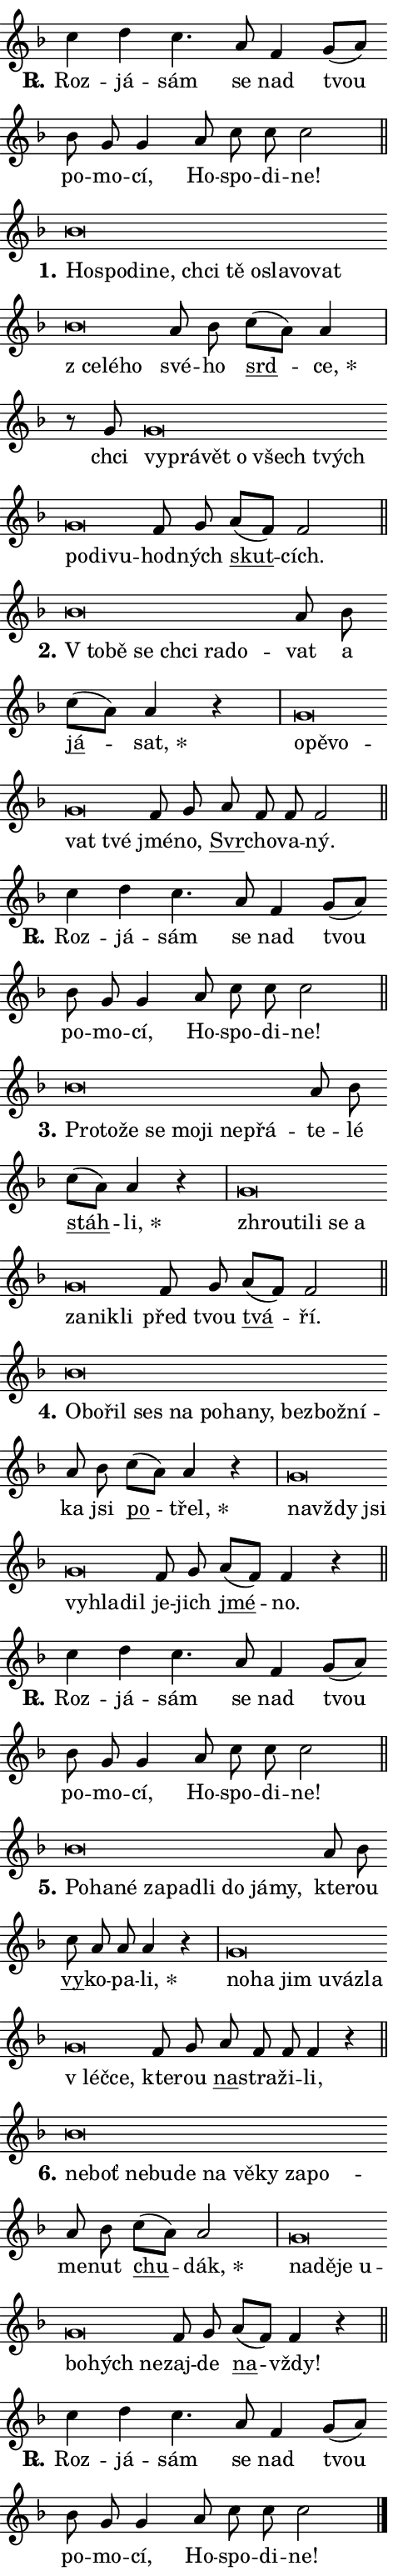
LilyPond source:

\version "2.24.0"
\header { tagline = "" }
\paper {
  indent = 0\cm
  top-margin = 0\cm
  right-margin = 0.13\cm % to fit lyric hyphens
  bottom-margin = 0\cm
  left-margin = 0\cm
  paper-width = 8\cm
  page-breaking = #ly:one-page-breaking
  system-system-spacing.basic-distance = #11
  score-system-spacing.basic-distance = #11
  ragged-last = ##f
}


%% Author: Thomas Morley
%% https://lists.gnu.org/archive/html/lilypond-user/2020-05/msg00002.html
#(define (line-position grob)
"Returns position of @var[grob} in current system:
   @code{'start}, if at first time-step
   @code{'end}, if at last time-step
   @code{'middle} otherwise
"
  (let* ((col (ly:item-get-column grob))
         (ln (ly:grob-object col 'left-neighbor))
         (rn (ly:grob-object col 'right-neighbor))
         (col-to-check-left (if (ly:grob? ln) ln col))
         (col-to-check-right (if (ly:grob? rn) rn col))
         (break-dir-left
           (and
             (ly:grob-property col-to-check-left 'non-musical #f)
             (ly:item-break-dir col-to-check-left)))
         (break-dir-right
           (and
             (ly:grob-property col-to-check-right 'non-musical #f)
             (ly:item-break-dir col-to-check-right))))
        (cond ((eqv? 1 break-dir-left) 'start)
              ((eqv? -1 break-dir-right) 'end)
              (else 'middle))))

#(define (tranparent-at-line-position vctor)
  (lambda (grob)
  "Relying on @code{line-position} select the relevant enry from @var{vctor}.
Used to determine transparency,"
    (case (line-position grob)
      ((end) (not (vector-ref vctor 0)))
      ((middle) (not (vector-ref vctor 1)))
      ((start) (not (vector-ref vctor 2))))))

noteHeadBreakVisibility =
#(define-music-function (break-visibility)(vector?)
"Makes @code{NoteHead}s transparent relying on @var{break-visibility}"
#{
  \override NoteHead.transparent =
    #(tranparent-at-line-position break-visibility)
#})

#(define delete-ledgers-for-transparent-note-heads
  (lambda (grob)
    "Reads whether a @code{NoteHead} is transparent.
If so this @code{NoteHead} is removed from @code{'note-heads} from
@var{grob}, which is supposed to be @code{LedgerLineSpanner}.
As a result ledgers are not printed for this @code{NoteHead}"
    (let* ((nhds-array (ly:grob-object grob 'note-heads))
           (nhds-list
             (if (ly:grob-array? nhds-array)
                 (ly:grob-array->list nhds-array)
                 '()))
           ;; Relies on the transparent-property being done before
           ;; Staff.LedgerLineSpanner.after-line-breaking is executed.
           ;; This is fragile ...
           (to-keep
             (remove
               (lambda (nhd)
                 (ly:grob-property nhd 'transparent #f))
               nhds-list)))
      ;; TODO find a better method to iterate over grob-arrays, similiar
      ;; to filter/remove etc for lists
      ;; For now rebuilt from scratch
      (set! (ly:grob-object grob 'note-heads)  '())
      (for-each
        (lambda (nhd)
          (ly:pointer-group-interface::add-grob grob 'note-heads nhd))
        to-keep))))

squashNotes = {
  \override NoteHead.X-extent = #'(-0.2 . 0.2)
  \override NoteHead.Y-extent = #'(-0.75 . 0)
  \override NoteHead.stencil =
    #(lambda (grob)
       (let ((pos (ly:grob-property grob 'staff-position)))
         (begin
           (if (< pos -7) (display "ERROR: Lower brevis then expected\n") (display ""))
           (if (<= pos -6) ly:text-interface::print ly:note-head::print))))
}
unSquashNotes = {
  \revert NoteHead.X-extent
  \revert NoteHead.Y-extent
  \revert NoteHead.stencil
}

hideNotes = \noteHeadBreakVisibility #begin-of-line-visible
unHideNotes = \noteHeadBreakVisibility #all-visible

% work-around for resetting accidentals
% https://lilypond.org/doc/v2.23/Documentation/notation/displaying-rhythms#unmetered-music
cadenzaMeasure = {
  \cadenzaOff
  \partial 1024 s1024
  \cadenzaOn
}

#(define-markup-command (accent layout props text) (markup?)
  "Underline accented syllable"
  (interpret-markup layout props
    #{\markup \override #'(offset . 4.3) \underline { #text }#}))

responsum = \markup \concat {
  "R" \hspace #-1.05 \path #0.1 #'((moveto 0 0.07) (lineto 0.9 0.8)) \hspace #0.05 "."
}

spaceSize = #0.6828661417322834 % exact space size for TeX Gyre Schola

\layout {
  \context {
    \Staff
    \remove "Time_signature_engraver"
    \override LedgerLineSpanner.after-line-breaking = #delete-ledgers-for-transparent-note-heads
  }
  \context {
    \Lyrics {
      \override LyricSpace.minimum-distance = \spaceSize
      \override LyricText.font-name = #"TeX Gyre Schola"
      \override LyricText.font-size = 1
      \override StanzaNumber.font-name = #"TeX Gyre Schola Bold"
      \override StanzaNumber.font-size = 1
    }
  }
  \context {
    \Score 
    \override NoteHead.text =
      #(lambda (grob) 
        (let ((pos (ly:grob-property grob 'staff-position)))
          #{\markup {
            \combine
              \halign #-0.55 \raise #(if (= pos -6) 0 0.5) \override #'(thickness . 2) \draw-line #'(3.2 . 0)
              \musicglyph "noteheads.sM1"
          }#}))
  }
}

% magnetic-lyrics.ily
%
%   written by
%     Jean Abou Samra <jean@abou-samra.fr>
%     Werner Lemberg <wl@gnu.org>
%
%   adapted by
%     Jiri Hon <jiri.hon@gmail.com>
%
% Version 2022-Apr-15

% https://www.mail-archive.com/lilypond-user@gnu.org/msg149350.html

#(define (Left_hyphen_pointer_engraver context)
   "Collect syllable-hyphen-syllable occurrences in lyrics and store
them in properties.  This engraver only looks to the left.  For
example, if the lyrics input is @code{foo -- bar}, it does the
following.

@itemize @bullet
@item
Set the @code{text} property of the @code{LyricHyphen} grob between
@q{foo} and @q{bar} to @code{foo}.

@item
Set the @code{left-hyphen} property of the @code{LyricText} grob with
text @q{foo} to the @code{LyricHyphen} grob between @q{foo} and
@q{bar}.
@end itemize

Use this auxiliary engraver in combination with the
@code{lyric-@/text::@/apply-@/magnetic-@/offset!} hook."
   (let ((hyphen #f)
         (text #f))
     (make-engraver
      (acknowledgers
       ((lyric-syllable-interface engraver grob source-engraver)
        (set! text grob)))
      (end-acknowledgers
       ((lyric-hyphen-interface engraver grob source-engraver)
        ;(when (not (grob::has-interface grob 'lyric-space-interface))
          (set! hyphen grob)));)
      ((stop-translation-timestep engraver)
       (when (and text hyphen)
         (ly:grob-set-object! text 'left-hyphen hyphen))
       (set! text #f)
       (set! hyphen #f)))))

#(define (lyric-text::apply-magnetic-offset! grob)
   "If the space between two syllables is less than the value in
property @code{LyricText@/.details@/.squash-threshold}, move the right
syllable to the left so that it gets concatenated with the left
syllable.

Use this function as a hook for
@code{LyricText@/.after-@/line-@/breaking} if the
@code{Left_@/hyphen_@/pointer_@/engraver} is active."
   (let ((hyphen (ly:grob-object grob 'left-hyphen #f)))
     (when hyphen
       (let ((left-text (ly:spanner-bound hyphen LEFT)))
         (when (grob::has-interface left-text 'lyric-syllable-interface)
           (let* ((common (ly:grob-common-refpoint grob left-text X))
                  (this-x-ext (ly:grob-extent grob common X))
                  (left-x-ext
                   (begin
                     ;; Trigger magnetism for left-text.
                     (ly:grob-property left-text 'after-line-breaking)
                     (ly:grob-extent left-text common X)))
                  ;; `delta` is the gap width between two syllables.
                  (delta (- (interval-start this-x-ext)
                            (interval-end left-x-ext)))
                  (details (ly:grob-property grob 'details))
                  (threshold (assoc-get 'squash-threshold details 0.2)))
             (when (< delta threshold)
               (let* (;; We have to manipulate the input text so that
                      ;; ligatures crossing syllable boundaries are not
                      ;; disabled.  For languages based on the Latin
                      ;; script this is essentially a beautification.
                      ;; However, for non-Western scripts it can be a
                      ;; necessity.
                      (lt (ly:grob-property left-text 'text))
                      (rt (ly:grob-property grob 'text))
                      (is-space (grob::has-interface hyphen 'lyric-space-interface))
                      (space (if is-space " " ""))
                      (extra-delta (if is-space spaceSize 0))
                      ;; Append new syllable.
                      (ltrt-space (if (and (string? lt) (string? rt))
                                (string-append lt space rt)
                                (make-concat-markup (list lt space rt))))
                      ;; Right-align `ltrt` to the right side.
                      (ltrt-space-markup (grob-interpret-markup
                               grob
                               (make-translate-markup
                                (cons (interval-length this-x-ext) 0)
                                (make-right-align-markup ltrt-space)))))
                 (begin
                   ;; Don't print `left-text`.
                   (ly:grob-set-property! left-text 'stencil #f)
                   ;; Set text and stencil (which holds all collected
                   ;; syllables so far) and shift it to the left.
                   (ly:grob-set-property! grob 'text ltrt-space)
                   (ly:grob-set-property! grob 'stencil ltrt-space-markup)
                   (ly:grob-translate-axis! grob (- (- delta extra-delta)) X))))))))))


#(define (lyric-hyphen::displace-bounds-first grob)
   ;; Make very sure this callback isn't triggered too early.
   (let ((left (ly:spanner-bound grob LEFT))
         (right (ly:spanner-bound grob RIGHT)))
     (ly:grob-property left 'after-line-breaking)
     (ly:grob-property right 'after-line-breaking)
     (ly:lyric-hyphen::print grob)))

squashThreshold = #0.4

\layout {
  \context {
    \Lyrics
    \consists #Left_hyphen_pointer_engraver
    \override LyricText.after-line-breaking =
      #lyric-text::apply-magnetic-offset!
    \override LyricHyphen.stencil = #lyric-hyphen::displace-bounds-first
    \override LyricText.details.squash-threshold = \squashThreshold
    \override LyricHyphen.minimum-distance = 0
    \override LyricHyphen.minimum-length = \squashThreshold
  }
}

squashText = \override LyricText.details.squash-threshold = 9999
unSquashText = \override LyricText.details.squash-threshold = \squashThreshold

leftText = \override LyricText.self-alignment-X = #LEFT
unLeftText = \revert LyricText.self-alignment-X

starOffset = #(lambda (grob) 
                (let ((x_offset (ly:self-alignment-interface::aligned-on-x-parent grob)))
                  (if (= x_offset 0) 0 (+ x_offset 1.2))))

star = #(define-music-function (syllable)(string?)
"Append star separator at the end of a syllable"
#{
  \once \override LyricText.X-offset = #starOffset
  \lyricmode { \markup {
    #syllable
    \override #'((font-name . "TeX Gyre Schola Bold")) \hspace #0.2 \lower #0.65 \larger "*"
  } }
#})

starAccent = #(define-music-function (syllable)(string?)
"Append star separator at the end of a syllable and make accent"
#{
  \once \override LyricText.X-offset = #starOffset
  \lyricmode { \markup {
    \accent #syllable
    \override #'((font-name . "TeX Gyre Schola Bold")) \hspace #0.2 \lower #0.65 \larger "*"
  } }
#})

breath = #(define-music-function (syllable)(string?)
"Append breathing indicator at the end of a syllable"
#{
  \lyricmode { \markup { #syllable "+" } }
#})

optionalBreath = #(define-music-function (syllable)(string?)
"Append optional breathing indicator at the end of a syllable"
#{
  \lyricmode { \markup { #syllable "(+)" } }
#})


\score {
    <<
        \new Voice = "melody" { \cadenzaOn \key f \major \relative { c''4 d c4. a8 \bar "" f4 \bar "" g8[( a)] \bar "" bes g g4 \bar "" a8 c c c2 \cadenzaMeasure \bar "||" \break } }
        \new Lyrics \lyricsto "melody" { \lyricmode { \set stanza = \responsum
Roz -- já -- sám se nad tvou po -- mo -- cí, Ho -- spo -- di -- ne! } }
    >>
    \layout {}
}

\score {
    <<
        \new Voice = "melody" { \cadenzaOn \key f \major \relative { \squashNotes bes'\breve*1/16 \hideNotes \breve*1/16 \bar "" \breve*1/16 \bar "" \breve*1/16 \bar "" \breve*1/16 \bar "" \breve*1/16 \bar "" \breve*1/16 \bar "" \breve*1/16 \bar "" \breve*1/16 \bar "" \breve*1/16 \bar "" \breve*1/16 \bar "" \breve*1/16 \breve*1/16 \bar "" \unHideNotes \unSquashNotes a8 bes \bar "" c[( a)] a4 \cadenzaMeasure \bar "|" r8 g8 \squashNotes g\breve*1/16 \hideNotes \breve*1/16 \bar "" \breve*1/16 \bar "" \breve*1/16 \bar "" \breve*1/16 \bar "" \breve*1/16 \bar "" \breve*1/16 \bar "" \breve*1/16 \breve*1/16 \bar "" \unHideNotes \unSquashNotes f8 g \bar "" a[( f)] f2 \cadenzaMeasure \bar "||" \break } }
        \new Lyrics \lyricsto "melody" { \lyricmode { \set stanza = "1."
\leftText Ho -- \squashText spo -- di -- ne, chci tě o -- sla -- vo -- vat "z ce" -- lé -- ho \unLeftText \unSquashText své -- ho \markup \accent srd -- \star ce, chci \leftText vy -- \squashText prá -- vět o všech tvých po -- di -- vu -- \unLeftText \unSquashText hod -- ných \markup \accent skut -- cích. } }
    >>
    \layout {}
}

\score {
    <<
        \new Voice = "melody" { \cadenzaOn \key f \major \relative { \squashNotes bes'\breve*1/16 \hideNotes \breve*1/16 \bar "" \breve*1/16 \bar "" \breve*1/16 \bar "" \breve*1/16 \breve*1/16 \bar "" \unHideNotes \unSquashNotes a8 bes \bar "" c[( a)] a4 r \cadenzaMeasure \bar "|" \squashNotes g\breve*1/16 \hideNotes \breve*1/16 \bar "" \breve*1/16 \bar "" \breve*1/16 \breve*1/16 \bar "" \unHideNotes \unSquashNotes f8 g \bar "" a f f f2 \cadenzaMeasure \bar "||" \break } }
        \new Lyrics \lyricsto "melody" { \lyricmode { \set stanza = "2."
\leftText "V to" -- \squashText bě se chci ra -- do -- \unLeftText \unSquashText vat a \markup \accent já -- \star sat, \leftText o -- \squashText pě -- vo -- vat tvé \unLeftText \unSquashText jmé -- no, \markup \accent Svr -- cho -- va -- ný. } }
    >>
    \layout {}
}

\score {
    <<
        \new Voice = "melody" { \cadenzaOn \key f \major \relative { c''4 d c4. a8 \bar "" f4 \bar "" g8[( a)] \bar "" bes g g4 \bar "" a8 c c c2 \cadenzaMeasure \bar "||" \break } }
        \new Lyrics \lyricsto "melody" { \lyricmode { \set stanza = \responsum
Roz -- já -- sám se nad tvou po -- mo -- cí, Ho -- spo -- di -- ne! } }
    >>
    \layout {}
}

\score {
    <<
        \new Voice = "melody" { \cadenzaOn \key f \major \relative { \squashNotes bes'\breve*1/16 \hideNotes \breve*1/16 \bar "" \breve*1/16 \bar "" \breve*1/16 \bar "" \breve*1/16 \bar "" \breve*1/16 \bar "" \breve*1/16 \breve*1/16 \bar "" \unHideNotes \unSquashNotes a8 bes \bar "" c[( a)] a4 r \cadenzaMeasure \bar "|" \squashNotes g\breve*1/16 \hideNotes \breve*1/16 \bar "" \breve*1/16 \bar "" \breve*1/16 \bar "" \breve*1/16 \bar "" \breve*1/16 \bar "" \breve*1/16 \breve*1/16 \bar "" \unHideNotes \unSquashNotes f8 g \bar "" a[( f)] f2 \cadenzaMeasure \bar "||" \break } }
        \new Lyrics \lyricsto "melody" { \lyricmode { \set stanza = "3."
\leftText Pro -- \squashText to -- že se mo -- ji ne -- přá -- \unLeftText \unSquashText te -- lé \markup \accent stáh -- \star li, \leftText zhrou -- \squashText ti -- li se a za -- ni -- kli \unLeftText \unSquashText před tvou \markup \accent tvá -- ří. } }
    >>
    \layout {}
}

\score {
    <<
        \new Voice = "melody" { \cadenzaOn \key f \major \relative { \squashNotes bes'\breve*1/16 \hideNotes \breve*1/16 \bar "" \breve*1/16 \bar "" \breve*1/16 \bar "" \breve*1/16 \bar "" \breve*1/16 \bar "" \breve*1/16 \bar "" \breve*1/16 \bar "" \breve*1/16 \bar "" \breve*1/16 \breve*1/16 \bar "" \unHideNotes \unSquashNotes a8 bes \bar "" c[( a)] a4 r \cadenzaMeasure \bar "|" \squashNotes g\breve*1/16 \hideNotes \breve*1/16 \bar "" \breve*1/16 \bar "" \breve*1/16 \bar "" \breve*1/16 \breve*1/16 \bar "" \unHideNotes \unSquashNotes f8 g \bar "" a[( f)] f4 r \cadenzaMeasure \bar "||" \break } }
        \new Lyrics \lyricsto "melody" { \lyricmode { \set stanza = "4."
\leftText O -- \squashText bo -- řil ses na po -- ha -- ny, bez -- bož -- ní -- \unLeftText \unSquashText ka jsi \markup \accent po -- \star třel, \leftText na -- \squashText vždy jsi vy -- hla -- dil \unLeftText \unSquashText je -- jich \markup \accent jmé -- no. } }
    >>
    \layout {}
}

\score {
    <<
        \new Voice = "melody" { \cadenzaOn \key f \major \relative { c''4 d c4. a8 \bar "" f4 \bar "" g8[( a)] \bar "" bes g g4 \bar "" a8 c c c2 \cadenzaMeasure \bar "||" \break } }
        \new Lyrics \lyricsto "melody" { \lyricmode { \set stanza = \responsum
Roz -- já -- sám se nad tvou po -- mo -- cí, Ho -- spo -- di -- ne! } }
    >>
    \layout {}
}

\score {
    <<
        \new Voice = "melody" { \cadenzaOn \key f \major \relative { \squashNotes bes'\breve*1/16 \hideNotes \breve*1/16 \bar "" \breve*1/16 \bar "" \breve*1/16 \bar "" \breve*1/16 \bar "" \breve*1/16 \bar "" \breve*1/16 \bar "" \breve*1/16 \breve*1/16 \bar "" \unHideNotes \unSquashNotes a8 bes \bar "" c a a a4 r \cadenzaMeasure \bar "|" \squashNotes g\breve*1/16 \hideNotes \breve*1/16 \bar "" \breve*1/16 \bar "" \breve*1/16 \bar "" \breve*1/16 \bar "" \breve*1/16 \bar "" \breve*1/16 \breve*1/16 \bar "" \unHideNotes \unSquashNotes f8 g \bar "" a f f f4 r \cadenzaMeasure \bar "||" \break } }
        \new Lyrics \lyricsto "melody" { \lyricmode { \set stanza = "5."
\leftText Po -- \squashText ha -- né za -- pa -- dli do já -- my, \unLeftText \unSquashText kte -- rou \markup \accent vy -- ko -- pa -- \star li, \leftText no -- \squashText ha jim u -- váz -- la "v léč" -- ce, \unLeftText \unSquashText kte -- rou \markup \accent na -- stra -- ži -- li, } }
    >>
    \layout {}
}

\score {
    <<
        \new Voice = "melody" { \cadenzaOn \key f \major \relative { \squashNotes bes'\breve*1/16 \hideNotes \breve*1/16 \bar "" \breve*1/16 \bar "" \breve*1/16 \bar "" \breve*1/16 \bar "" \breve*1/16 \bar "" \breve*1/16 \bar "" \breve*1/16 \bar "" \breve*1/16 \breve*1/16 \bar "" \unHideNotes \unSquashNotes a8 bes \bar "" c[( a)] a2 \cadenzaMeasure \bar "|" \squashNotes g\breve*1/16 \hideNotes \breve*1/16 \bar "" \breve*1/16 \bar "" \breve*1/16 \bar "" \breve*1/16 \bar "" \breve*1/16 \breve*1/16 \bar "" \unHideNotes \unSquashNotes f8 g \bar "" a[( f)] f4 r \cadenzaMeasure \bar "||" \break } }
        \new Lyrics \lyricsto "melody" { \lyricmode { \set stanza = "6."
\leftText ne -- \squashText boť ne -- bu -- de na vě -- ky za -- po -- \unLeftText \unSquashText me -- nut \markup \accent chu -- \star dák, \leftText na -- \squashText dě -- je u -- bo -- hých ne -- \unLeftText \unSquashText zaj -- de \markup \accent na -- vždy! } }
    >>
    \layout {}
}

\score {
    <<
        \new Voice = "melody" { \cadenzaOn \key f \major \relative { c''4 d c4. a8 \bar "" f4 \bar "" g8[( a)] \bar "" bes g g4 \bar "" a8 c c c2 \cadenzaMeasure \bar "||" \break } \bar "|." }
        \new Lyrics \lyricsto "melody" { \lyricmode { \set stanza = \responsum
Roz -- já -- sám se nad tvou po -- mo -- cí, Ho -- spo -- di -- ne! } }
    >>
    \layout {}
}
